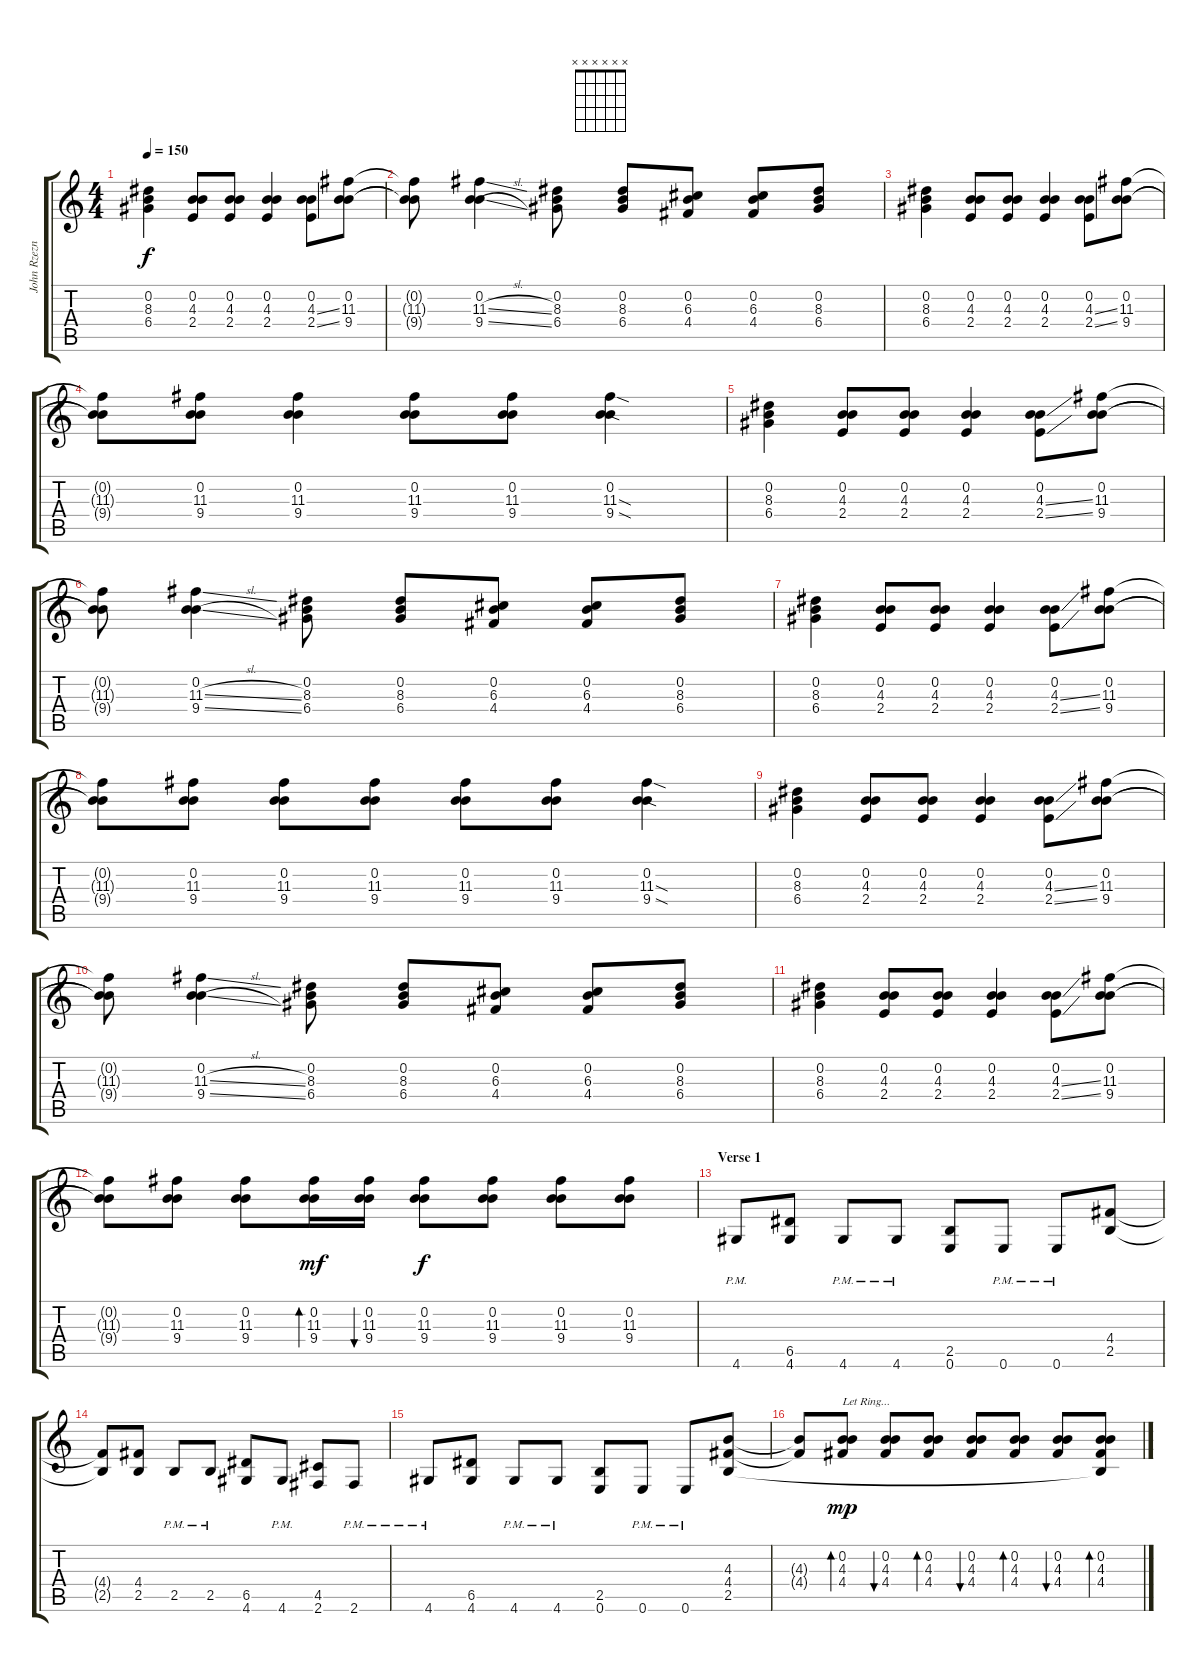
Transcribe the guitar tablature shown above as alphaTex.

\track ("John Rzeznik - Guitar 1" "John Rzezn") {instrument overdrivenguitar}
\staff {score tabs}
\tuning (E4 B3 G3 D3 A2 E2) {hide}
\chord ("" x x x x x x)
\ts (4 4)
\tempo 150
\clef g2
\ks c
(0.2 8.3 6.4).4{ch "" dy f instrument overdrivenguitar} (0.2 4.3 2.4).8 (0.2 4.3 2.4).8 (0.2 4.3 2.4).4 (0.2 4.3{ss} 2.4{ss}).8 (0.2 11.3 9.4).8 |
(0.2{t} 11.3{t} 9.4{t}).8 (0.2 11.3{sl} 9.4{sl}).4 (0.2 8.3 6.4).8 (0.2 8.3 6.4).8 (0.2 6.3 4.4).8 (0.2 6.3 4.4).8 (0.2 8.3 6.4).8 |
(0.2 8.3 6.4).4 (0.2 4.3 2.4).8 (0.2 4.3 2.4).8 (0.2 4.3 2.4).4 (0.2 4.3{ss} 2.4{ss}).8 (0.2 11.3 9.4).8 |
(0.2{t} 11.3{t} 9.4{t}).8 (0.2 11.3 9.4).8 (0.2 11.3 9.4).4 (0.2 11.3 9.4).8 (0.2 11.3 9.4).8 (0.2 11.3{sod} 9.4{sod}).4 |
(0.2 8.3 6.4).4 (0.2 4.3 2.4).8 (0.2 4.3 2.4).8 (0.2 4.3 2.4).4 (0.2 4.3{ss} 2.4{ss}).8 (0.2 11.3 9.4).8 |
(0.2{t} 11.3{t} 9.4{t}).8 (0.2 11.3{sl} 9.4{sl}).4 (0.2 8.3 6.4).8 (0.2 8.3 6.4).8 (0.2 6.3 4.4).8 (0.2 6.3 4.4).8 (0.2 8.3 6.4).8 |
(0.2 8.3 6.4).4 (0.2 4.3 2.4).8 (0.2 4.3 2.4).8 (0.2 4.3 2.4).4 (0.2 4.3{ss} 2.4{ss}).8 (0.2 11.3 9.4).8 |
(0.2{t} 11.3{t} 9.4{t}).8 (0.2 11.3 9.4).8 (0.2 11.3 9.4).8 (0.2 11.3 9.4).8 (0.2 11.3 9.4).8 (0.2 11.3 9.4).8 (0.2 11.3{sod} 9.4{sod}).4 |
(0.2 8.3 6.4).4 (0.2 4.3 2.4).8 (0.2 4.3 2.4).8 (0.2 4.3 2.4).4 (0.2 4.3{ss} 2.4{ss}).8 (0.2 11.3 9.4).8 |
(0.2{t} 11.3{t} 9.4{t}).8 (0.2 11.3{sl} 9.4{sl}).4 (0.2 8.3 6.4).8 (0.2 8.3 6.4).8 (0.2 6.3 4.4).8 (0.2 6.3 4.4).8 (0.2 8.3 6.4).8 |
(0.2 8.3 6.4).4 (0.2 4.3 2.4).8 (0.2 4.3 2.4).8 (0.2 4.3 2.4).4 (0.2 4.3{ss} 2.4{ss}).8 (0.2 11.3 9.4).8 |
(0.2{t} 11.3{t} 9.4{t}).8 (0.2 11.3 9.4).8 (0.2 11.3 9.4).8 (0.2 11.3 9.4).16{bd 240 dy mf} (0.2 11.3 9.4).16{bu 240} (0.2 11.3 9.4).8{dy f} (0.2 11.3 9.4).8 (0.2 11.3 9.4).8 (0.2 11.3 9.4).8 |
\section ("" "Verse 1")
4.6{pm}.8 (6.5 4.6).8 4.6{pm}.8 4.6{pm}.8 (2.5 0.6).8 0.6{pm}.8 0.6{pm}.8 (4.4 2.5).8 |
(4.4{t} 2.5{t}).8 (4.4 2.5).8 2.5{pm}.8 2.5{pm}.8 (6.5 4.6).8 4.6{pm}.8 (4.5 2.6).8 2.6{pm}.8 |
4.6{pm}.8 (6.5 4.6).8 4.6{pm}.8 4.6{pm}.8 (2.5 0.6).8 0.6{pm}.8 0.6{pm}.8 (4.3 4.4 2.5).8 |
(4.3{t} 4.4{t}).8 (0.2 4.3 4.4).8{bd 120 txt "Let Ring..." dy mp} (0.2 4.3 4.4).8{bu 60} (0.2 4.3 4.4).8{bd 240} (0.2 4.3 4.4).8{bu 60} (0.2 4.3 4.4).8{bd 120} (0.2 4.3 4.4).8{bu 60} (0.2 4.3 4.4 2.5{t}).8{bd 240}
